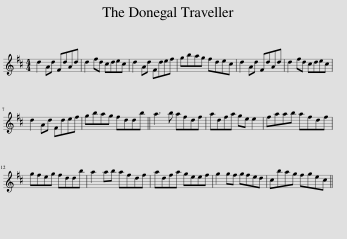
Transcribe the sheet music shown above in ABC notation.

X:1
L:1/8
M:4/4
I:linebreak $
K:D
V:1 treble
V:1
 d2 Ad FdAd | d2 fd cdec | d2 Ad Fdef | gbag fdec | d2 Ad FdAd | %5
 d2 fd cdec |$ d2 Ad Fdef | gbag fddb || a3 b afdf | adfa ge e2 | %10
 faab afdf |$ gfeg fddb | a2 ab afdf | adfa geef | g2 gf gfed | %15
 cbag fgec || %16
